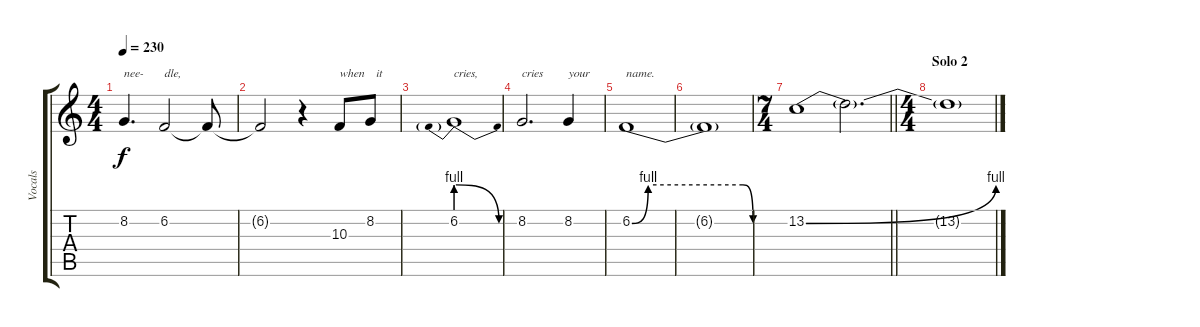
\track ("Vocals" "Vocals") {instrument lead2sawtooth}
\staff {score tabs}
\tuning (E4 B3 G3 D3 A2 E2) {hide}
\ts (4 4)
\tempo 230
\clef g2
\ks c
8.2.4{d txt "nee-" dy f} 6.2.2{txt "dle,"} 6.2{t}.8 |
6.2{t}.2 r.4 10.3.8{txt "when"} 8.2.8{txt "  it"} |
6.2{be (prebendrelease 0 4 60 0)}.1{txt "cries,"} |
8.2.2{d txt "cries"} 8.2.4{txt "your"} |
6.2{be (custom 0 0 8 4 30 4 55 4 60 0)}.1{txt "name."} |
6.2{t}.1 |
\ts (7 4)
\barLineRight lightlight
13.2{be (bend 0 0 60 4)}.1 13.2{t}.2{d} |
\ts (4 4)
\section ("" "Solo 2")
13.2{t}.1
